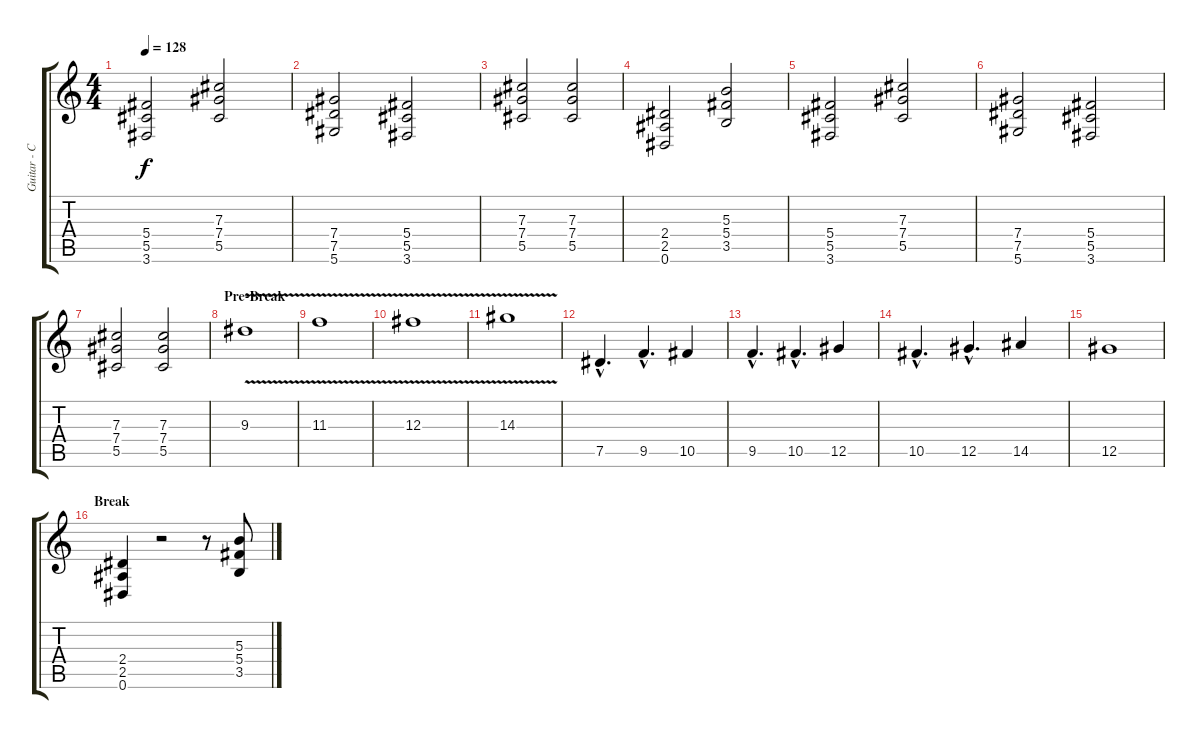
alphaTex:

\track ("Guitar - Cederic Dupont" "Guitar - C") {instrument overdrivenguitar}
\staff {score tabs}
\tuning (Eb4 Bb3 Gb3 Db3 Ab2 Eb2) {hide}
\ts (4 4)
\tempo 128
\clef g2
\ks c
(5.4 5.5 3.6).2{dy f} (7.3 7.4 5.5).2 |
(7.4 7.5 5.6).2 (5.4 5.5 3.6).2 |
(7.3 7.4 5.5).2 (7.3 7.4 5.5).2 |
(2.4 2.5 0.6).2 (5.3 5.4 3.5).2 |
(5.4 5.5 3.6).2 (7.3 7.4 5.5).2 |
(7.4 7.5 5.6).2 (5.4 5.5 3.6).2 |
(7.3 7.4 5.5).2 (7.3 7.4 5.5).2 |
\section ("" "Pre-Break")
9.3{v}.1 |
11.3{v}.1 |
12.3{v}.1 |
14.3{v}.1 |
7.5{hac}.4{d} 9.5{hac}.4{d} 10.5.4 |
9.5{hac}.4{d} 10.5{hac}.4{d} 12.5.4 |
10.5{hac}.4{d} 12.5{hac}.4{d} 14.5.4 |
12.5.1 |
\section ("" "Break")
(2.4 2.5 0.6).4 r.2 r.8 (5.3 5.4 3.5).8
